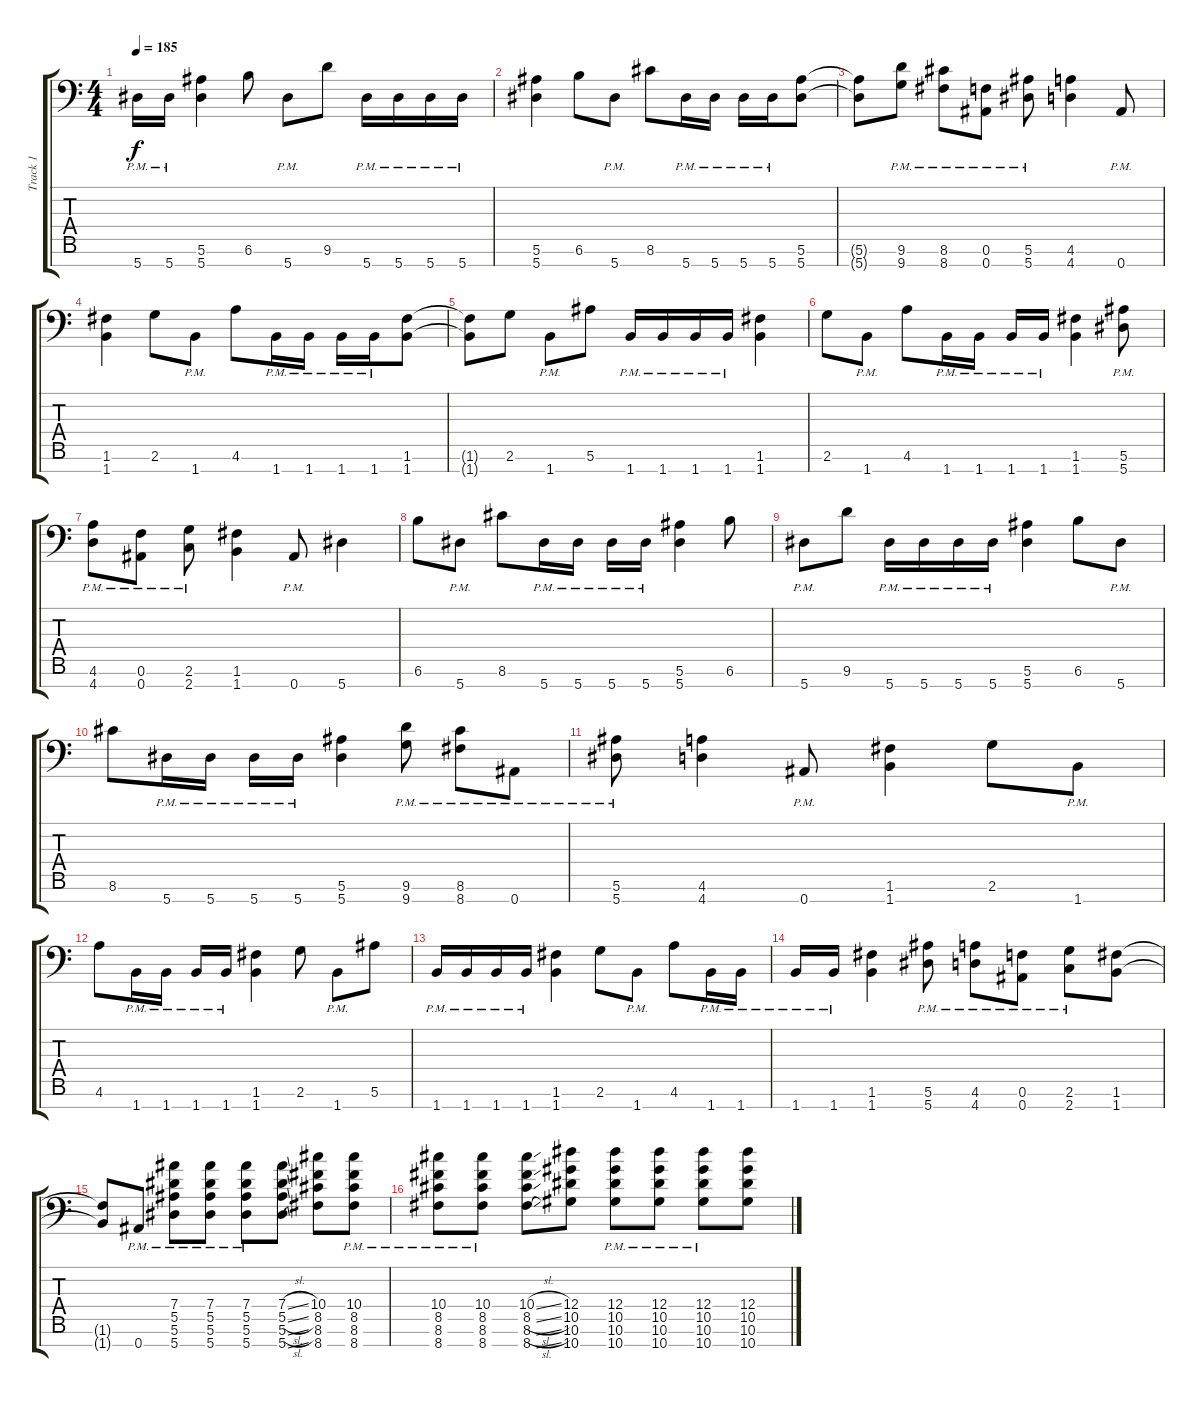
\track ("Track 1" "Track 1") {instrument overdrivenguitar}
\staff {score tabs}
\tuning (F4 C4 Ab3 Eb3 Bb2 F2 Bb1) {hide}
\ts (4 4)
\tempo 185
\clef f4
\ks c
5.7{pm}.16{dy f} 5.7{pm}.16 (5.6 5.7).4 6.6.8 5.7{pm}.8 9.6.8 5.7{pm}.16 5.7{pm}.16 5.7{pm}.16 5.7{pm}.16 |
(5.6 5.7).4 6.6.8 5.7{pm}.8 8.6.8 5.7{pm}.16 5.7{pm}.16 5.7{pm}.16 5.7{pm}.16 (5.6 5.7).8 |
(5.6{t} 5.7{t}).8 (9.6{pm} 9.7{pm}).8 (8.6{pm} 8.7{pm}).8 (0.6{pm} 0.7{pm}).8 (5.6{pm} 5.7{pm}).8 (4.6 4.7).4 0.7{pm}.8 |
(1.6 1.7).4 2.6.8 1.7{pm}.8 4.6.8 1.7{pm}.16 1.7{pm}.16 1.7{pm}.16 1.7{pm}.16 (1.6 1.7).8 |
(1.6{t} 1.7{t}).8 2.6.8 1.7{pm}.8 5.6.8 1.7{pm}.16 1.7{pm}.16 1.7{pm}.16 1.7{pm}.16 (1.6 1.7).4 |
2.6.8 1.7{pm}.8 4.6.8 1.7{pm}.16 1.7{pm}.16 1.7{pm}.16 1.7{pm}.16 (1.6 1.7).4 (5.6{pm} 5.7{pm}).8 |
(4.6{pm} 4.7{pm}).8 (0.6{pm} 0.7{pm}).8 (2.6{pm} 2.7{pm}).8 (1.6 1.7).4 0.7{pm}.8 5.7.4 |
6.6.8 5.7{pm}.8 8.6.8 5.7{pm}.16 5.7{pm}.16 5.7{pm}.16 5.7{pm}.16 (5.6 5.7).4 6.6.8 |
5.7{pm}.8 9.6.8 5.7{pm}.16 5.7{pm}.16 5.7{pm}.16 5.7{pm}.16 (5.6 5.7).4 6.6.8 5.7{pm}.8 |
8.6.8 5.7{pm}.16 5.7{pm}.16 5.7{pm}.16 5.7{pm}.16 (5.6 5.7).4 (9.6{pm} 9.7{pm}).8 (8.6{pm} 8.7{pm}).8 0.7{pm}.8 |
(5.6{pm} 5.7{pm}).8 (4.6 4.7).4 0.7{pm}.8 (1.6 1.7).4 2.6.8 1.7{pm}.8 |
4.6.8 1.7{pm}.16 1.7{pm}.16 1.7{pm}.16 1.7{pm}.16 (1.6 1.7).4 2.6.8 1.7{pm}.8 5.6.8 |
1.7{pm}.16 1.7{pm}.16 1.7{pm}.16 1.7{pm}.16 (1.6 1.7).4 2.6.8 1.7{pm}.8 4.6.8 1.7{pm}.16 1.7{pm}.16 |
1.7{pm}.16 1.7{pm}.16 (1.6 1.7).4 (5.6{pm} 5.7{pm}).8 (4.6{pm} 4.7{pm}).8 (0.6{pm} 0.7{pm}).8 (2.6{pm} 2.7{pm}).8 (1.6 1.7).8 |
(1.6{t} 1.7{t}).8 0.7{pm}.8 (7.4{pm} 5.5{pm} 5.6{pm} 5.7{pm}).8 (7.4{pm} 5.5{pm} 5.6{pm} 5.7{pm}).8 (7.4{pm} 5.5{pm} 5.6{pm} 5.7{pm}).8 (7.4{sl} 5.5{sl} 5.6{sl} 5.7{sl}).8 (10.4 8.5 8.6 8.7).8 (10.4{pm} 8.5{pm} 8.6{pm} 8.7{pm}).8 |
(10.4{pm} 8.5{pm} 8.6{pm} 8.7{pm}).8 (10.4{pm} 8.5{pm} 8.6{pm} 8.7{pm}).8 (10.4{sl} 8.5{sl} 8.6{sl} 8.7{sl}).8 (12.4 10.5 10.6 10.7).8 (12.4{pm} 10.5{pm} 10.6{pm} 10.7{pm}).8 (12.4{pm} 10.5{pm} 10.6{pm} 10.7{pm}).8 (12.4{pm} 10.5{pm} 10.6{pm} 10.7{pm}).8 (12.4 10.5 10.6 10.7).8
